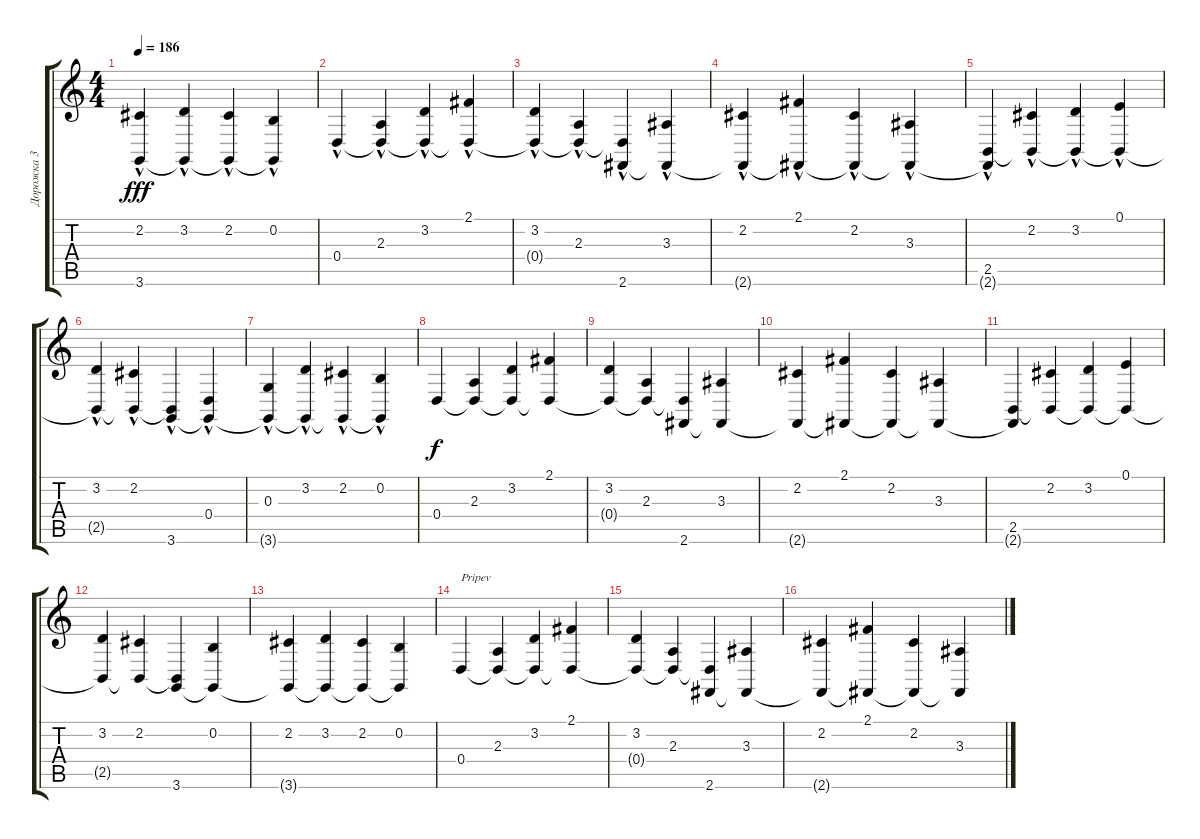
\track ("Дорожка 3" "Дорожка 3") {instrument electricgrandpiano}
\staff {score tabs}
\tuning (E4 B3 G3 D3 A2 E2) {hide}
\ts (4 4)
\tempo 186
\clef g2
\ks c
(2.2{hac} 3.6{t}).4{dy fff} (3.2{hac} 3.6{t}).4 (2.2{hac} 3.6{t}).4 (0.2{hac} 3.6{t}).4 |
0.4{hac}.4 (2.3{hac} 0.4{t}).4 (3.2{hac} 0.4{t}).4 (2.1{hac} 0.4{t}).4 |
(3.2{hac} 0.4{t}).4 (2.3{hac} 0.4{t}).4 (0.4{t} 2.6{hac}).4 (3.3{hac} 2.6{t}).4 |
(2.2{hac} 2.6{t}).4 (2.1{hac} 2.6{t}).4 (2.2{hac} 2.6{t}).4 (3.3{hac} 2.6{t}).4 |
(2.5{hac} 2.6{t}).4 (2.2{hac} 2.5{t}).4 (3.2{hac} 2.5{t}).4 (0.1{hac} 2.5{t}).4 |
(3.2{hac} 2.5{t}).4 (2.2{hac} 2.5{t}).4 (2.5{t} 3.6{hac}).4 (0.4{hac} 3.6{t}).4 |
(0.3{hac} 3.6{t}).4 (3.2{hac} 3.6{t}).4 (2.2{hac} 3.6{t}).4 (0.2{hac} 3.6{t}).4 |
0.4.4{dy f} (2.3 0.4{t}).4 (3.2 0.4{t}).4 (2.1 0.4{t}).4 |
(3.2 0.4{t}).4 (2.3 0.4{t}).4 (0.4{t} 2.6).4 (3.3 2.6{t}).4 |
(2.2 2.6{t}).4 (2.1 2.6{t}).4 (2.2 2.6{t}).4 (3.3 2.6{t}).4 |
(2.5 2.6{t}).4 (2.2 2.5{t}).4 (3.2 2.5{t}).4 (0.1 2.5{t}).4 |
(3.2 2.5{t}).4 (2.2 2.5{t}).4 (2.5{t} 3.6).4 (0.2 3.6{t}).4 |
(2.2 3.6{t}).4 (3.2 3.6{t}).4 (2.2 3.6{t}).4 (0.2 3.6{t}).4 |
0.4.4{txt "Pripev"} (2.3 0.4{t}).4 (3.2 0.4{t}).4 (2.1 0.4{t}).4 |
(3.2 0.4{t}).4 (2.3 0.4{t}).4 (0.4{t} 2.6).4 (3.3 2.6{t}).4 |
(2.2 2.6{t}).4 (2.1 2.6{t}).4 (2.2 2.6{t}).4 (3.3 2.6{t}).4
